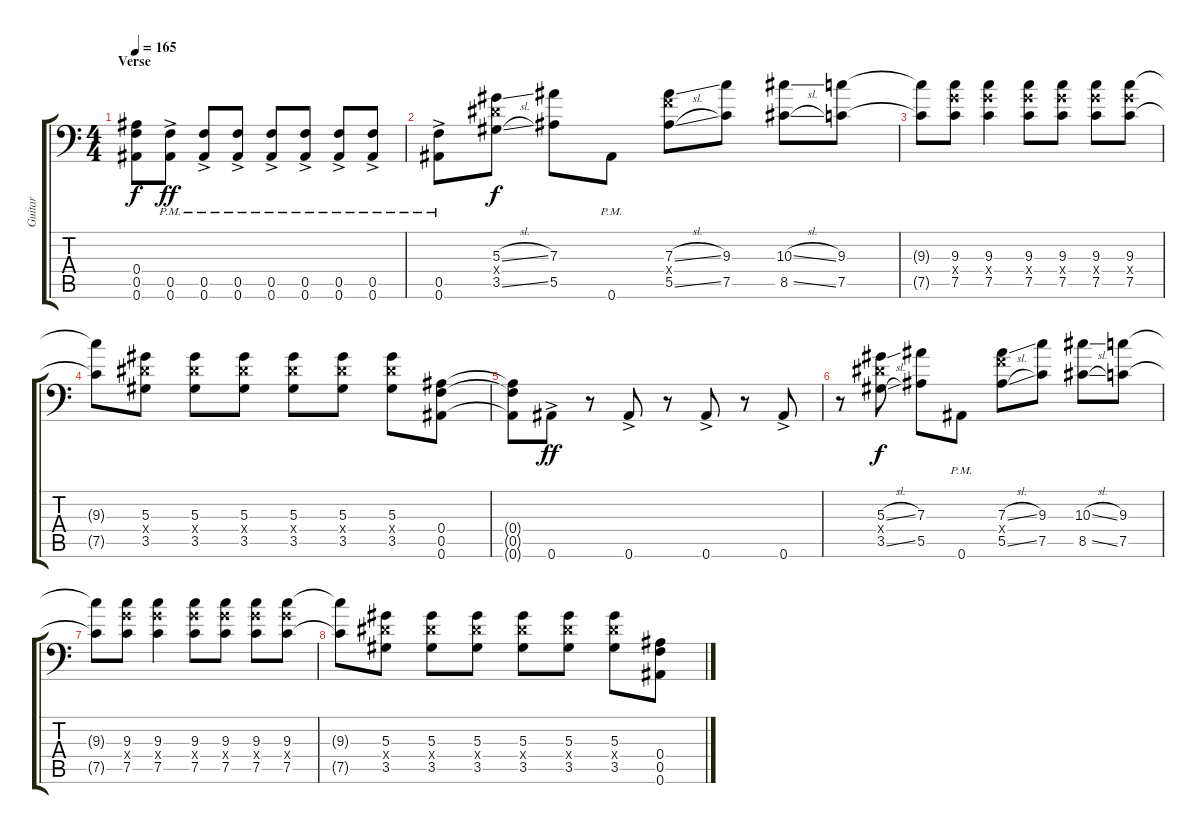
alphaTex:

\track ("Guitar" "Guitar") {instrument distortionguitar}
\staff {score tabs}
\tuning (C4 G3 Eb3 Bb2 F2 Bb1) {hide}
\ts (4 4)
\section ("" "Verse")
\tempo 165
\clef f4
\ks c
(0.4{t} 0.5{t} 0.6{t}).8{dy f} (0.5{ac pm} 0.6{ac pm}).8{dy ff} (0.5{ac pm} 0.6{ac pm}).8 (0.5{ac pm} 0.6{ac pm}).8 (0.5{ac pm} 0.6{ac pm}).8 (0.5{ac pm} 0.6{ac pm}).8 (0.5{ac pm} 0.6{ac pm}).8 (0.5{ac pm} 0.6{ac pm}).8 |
(0.5{ac pm} 0.6{ac pm}).8 (5.3{sl} 5.4{x} 3.5{sl}).8{dy f} (7.3 5.5).8 0.6{pm}.8 (7.3{sl} 7.4{x} 5.5{sl}).8 (9.3 7.5).8 (10.3{sl} 8.5{sl}).8 (9.3 7.5).8 |
(9.3{t} 7.5{t}).8 (9.3 9.4{x} 7.5).8 (9.3 9.4{x} 7.5).4 (9.3 9.4{x} 7.5).8 (9.3 9.4{x} 7.5).8 (9.3 9.4{x} 7.5).8 (9.3 9.4{x} 7.5).8 |
(9.3{t} 7.5{t}).8 (5.3 5.4{x} 3.5).8 (5.3 5.4{x} 3.5).8 (5.3 5.4{x} 3.5).8 (5.3 5.4{x} 3.5).8 (5.3 5.4{x} 3.5).8 (5.3 5.4{x} 3.5).8 (0.4 0.5 0.6).8 |
(0.4{t} 0.5{t} 0.6{t}).8 0.6{ac}.8{dy ff} r.8 0.6{ac}.8 r.8 0.6{ac}.8 r.8 0.6{ac}.8 |
r.8 (5.3{sl} 5.4{x} 3.5{sl}).8{dy f} (7.3 5.5).8 0.6{pm}.8 (7.3{sl} 7.4{x} 5.5{sl}).8 (9.3 7.5).8 (10.3{sl} 8.5{sl}).8 (9.3 7.5).8 |
(9.3{t} 7.5{t}).8 (9.3 9.4{x} 7.5).8 (9.3 9.4{x} 7.5).4 (9.3 9.4{x} 7.5).8 (9.3 9.4{x} 7.5).8 (9.3 9.4{x} 7.5).8 (9.3 9.4{x} 7.5).8 |
(9.3{t} 7.5{t}).8 (5.3 5.4{x} 3.5).8 (5.3 5.4{x} 3.5).8 (5.3 5.4{x} 3.5).8 (5.3 5.4{x} 3.5).8 (5.3 5.4{x} 3.5).8 (5.3 5.4{x} 3.5).8 (0.4 0.5 0.6).8
